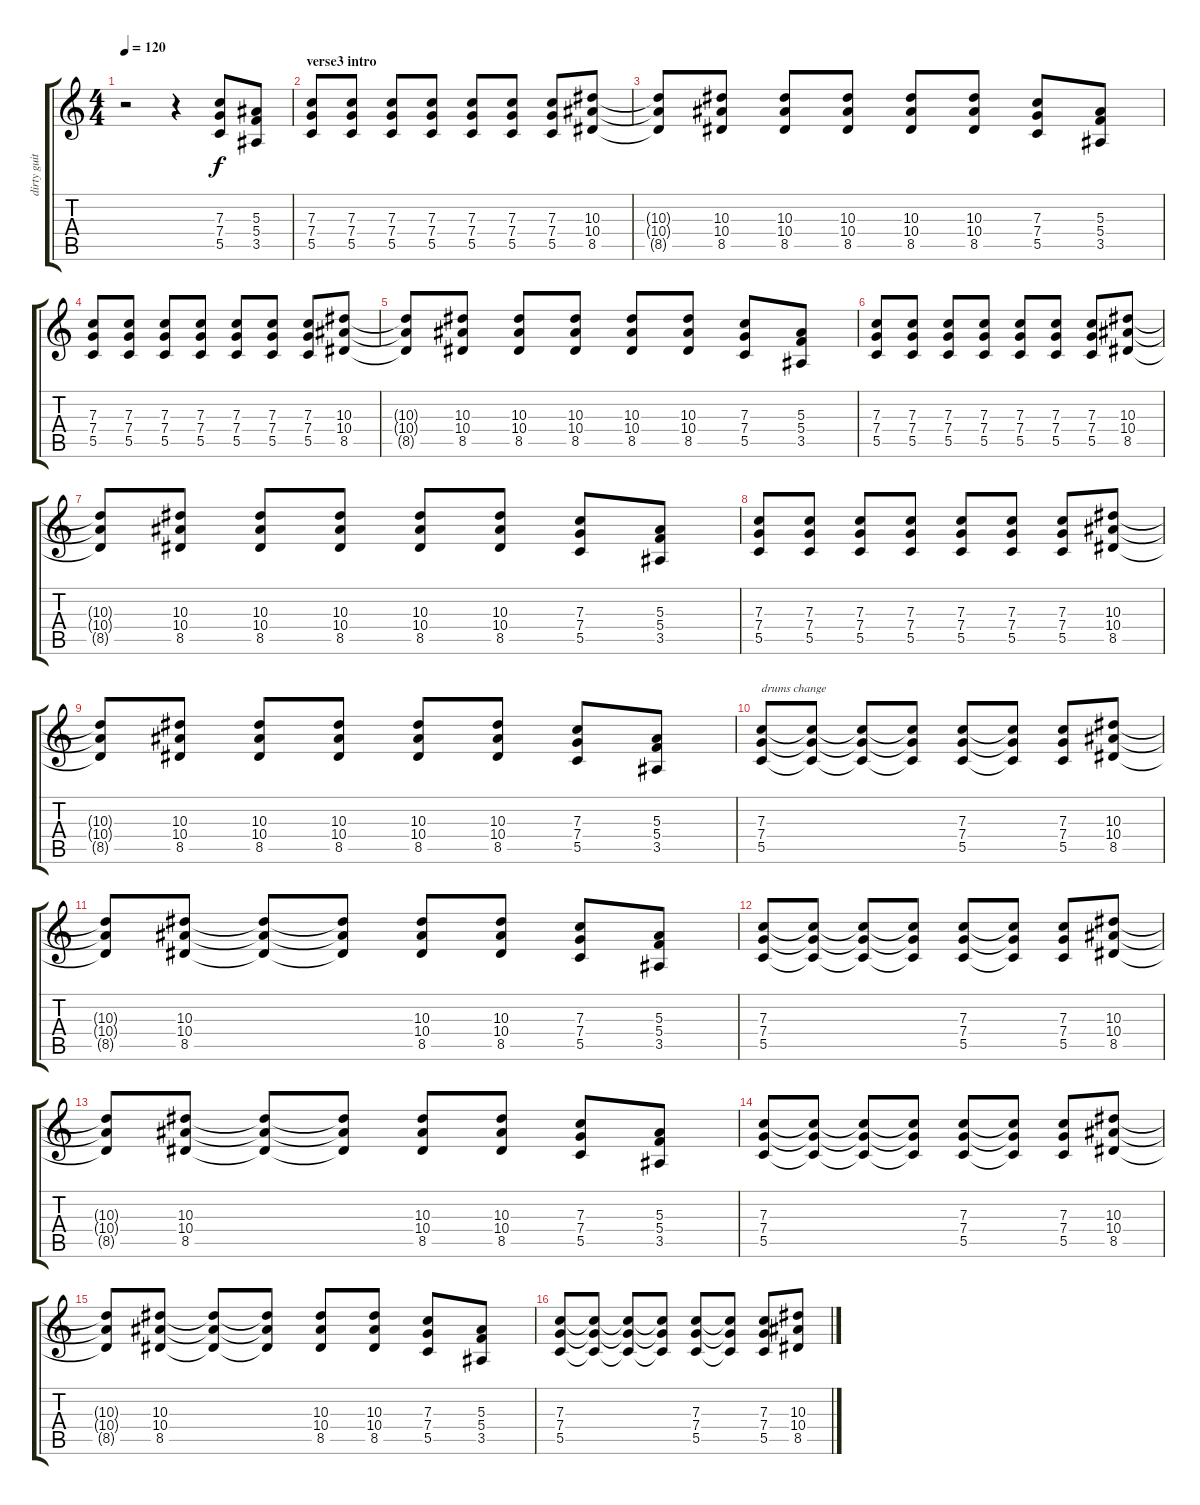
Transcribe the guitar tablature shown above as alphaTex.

\track ("dirty guitar" "dirty guit") {instrument overdrivenguitar}
\staff {score tabs}
\tuning (D4 A3 F3 C3 G2 D2) {hide}
\ts (4 4)
\tempo 120
\clef g2
\ks c
r.2{dy f} r.4 (7.3 7.4 5.5).8 (5.3 5.4 3.5).8 |
\section ("" "verse3 intro")
(7.3 7.4 5.5).8 (7.3 7.4 5.5).8 (7.3 7.4 5.5).8 (7.3 7.4 5.5).8 (7.3 7.4 5.5).8 (7.3 7.4 5.5).8 (7.3 7.4 5.5).8 (10.3 10.4 8.5).8 |
(10.3{t} 10.4{t} 8.5{t}).8 (10.3 10.4 8.5).8 (10.3 10.4 8.5).8 (10.3 10.4 8.5).8 (10.3 10.4 8.5).8 (10.3 10.4 8.5).8 (7.3 7.4 5.5).8 (5.3 5.4 3.5).8 |
(7.3 7.4 5.5).8 (7.3 7.4 5.5).8 (7.3 7.4 5.5).8 (7.3 7.4 5.5).8 (7.3 7.4 5.5).8 (7.3 7.4 5.5).8 (7.3 7.4 5.5).8 (10.3 10.4 8.5).8 |
(10.3{t} 10.4{t} 8.5{t}).8 (10.3 10.4 8.5).8 (10.3 10.4 8.5).8 (10.3 10.4 8.5).8 (10.3 10.4 8.5).8 (10.3 10.4 8.5).8 (7.3 7.4 5.5).8 (5.3 5.4 3.5).8 |
(7.3 7.4 5.5).8 (7.3 7.4 5.5).8 (7.3 7.4 5.5).8 (7.3 7.4 5.5).8 (7.3 7.4 5.5).8 (7.3 7.4 5.5).8 (7.3 7.4 5.5).8 (10.3 10.4 8.5).8 |
(10.3{t} 10.4{t} 8.5{t}).8 (10.3 10.4 8.5).8 (10.3 10.4 8.5).8 (10.3 10.4 8.5).8 (10.3 10.4 8.5).8 (10.3 10.4 8.5).8 (7.3 7.4 5.5).8 (5.3 5.4 3.5).8 |
(7.3 7.4 5.5).8 (7.3 7.4 5.5).8 (7.3 7.4 5.5).8 (7.3 7.4 5.5).8 (7.3 7.4 5.5).8 (7.3 7.4 5.5).8 (7.3 7.4 5.5).8 (10.3 10.4 8.5).8 |
(10.3{t} 10.4{t} 8.5{t}).8 (10.3 10.4 8.5).8 (10.3 10.4 8.5).8 (10.3 10.4 8.5).8 (10.3 10.4 8.5).8 (10.3 10.4 8.5).8 (7.3 7.4 5.5).8 (5.3 5.4 3.5).8 |
(7.3 7.4 5.5).8{txt "drums change"} (7.3{t} 7.4{t} 5.5{t}).8 (7.3{t} 7.4{t} 5.5{t}).8 (7.3{t} 7.4{t} 5.5{t}).8 (7.3 7.4 5.5).8 (7.3{t} 7.4{t} 5.5{t}).8 (7.3 7.4 5.5).8 (10.3 10.4 8.5).8 |
(10.3{t} 10.4{t} 8.5{t}).8 (10.3 10.4 8.5).8 (10.3{t} 10.4{t} 8.5{t}).8 (10.3{t} 10.4{t} 8.5{t}).8 (10.3 10.4 8.5).8 (10.3 10.4 8.5).8 (7.3 7.4 5.5).8 (5.3 5.4 3.5).8 |
(7.3 7.4 5.5).8 (7.3{t} 7.4{t} 5.5{t}).8 (7.3{t} 7.4{t} 5.5{t}).8 (7.3{t} 7.4{t} 5.5{t}).8 (7.3 7.4 5.5).8 (7.3{t} 7.4{t} 5.5{t}).8 (7.3 7.4 5.5).8 (10.3 10.4 8.5).8 |
(10.3{t} 10.4{t} 8.5{t}).8 (10.3 10.4 8.5).8 (10.3{t} 10.4{t} 8.5{t}).8 (10.3{t} 10.4{t} 8.5{t}).8 (10.3 10.4 8.5).8 (10.3 10.4 8.5).8 (7.3 7.4 5.5).8 (5.3 5.4 3.5).8 |
(7.3 7.4 5.5).8 (7.3{t} 7.4{t} 5.5{t}).8 (7.3{t} 7.4{t} 5.5{t}).8 (7.3{t} 7.4{t} 5.5{t}).8 (7.3 7.4 5.5).8 (7.3{t} 7.4{t} 5.5{t}).8 (7.3 7.4 5.5).8 (10.3 10.4 8.5).8 |
(10.3{t} 10.4{t} 8.5{t}).8 (10.3 10.4 8.5).8 (10.3{t} 10.4{t} 8.5{t}).8 (10.3{t} 10.4{t} 8.5{t}).8 (10.3 10.4 8.5).8 (10.3 10.4 8.5).8 (7.3 7.4 5.5).8 (5.3 5.4 3.5).8 |
(7.3 7.4 5.5).8 (7.3{t} 7.4{t} 5.5{t}).8 (7.3{t} 7.4{t} 5.5{t}).8 (7.3{t} 7.4{t} 5.5{t}).8 (7.3 7.4 5.5).8 (7.3{t} 7.4{t} 5.5{t}).8 (7.3 7.4 5.5).8 (10.3 10.4 8.5).8
